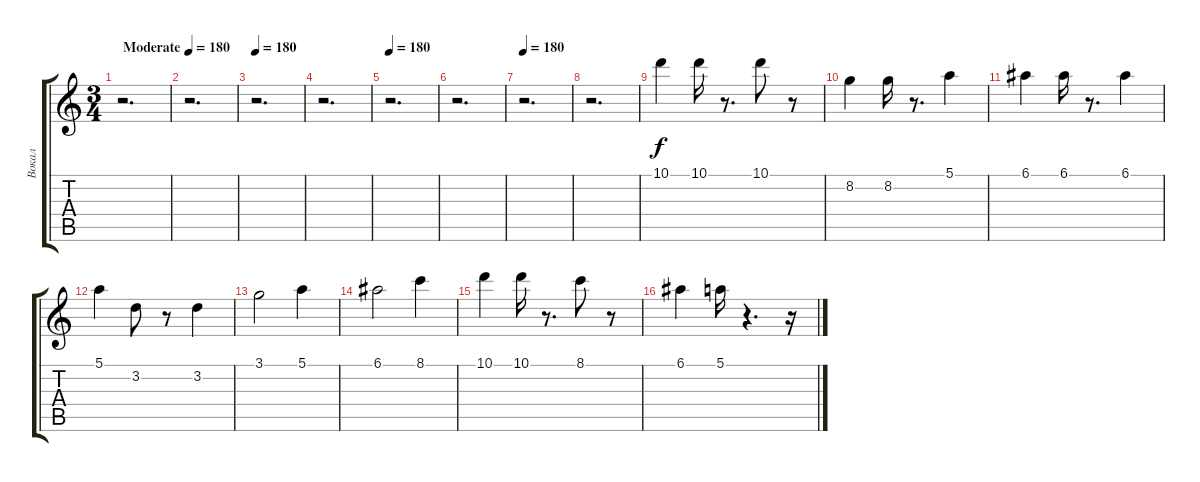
\track ("Вокал" "Вокал") {instrument distortionguitar}
\staff {score tabs}
\tuning (E4 B3 G3 D3 A2 E2) {hide}
\ts (3 4)
\tempo (180 "Moderate")
\clef g2
\ks c
r.2{d dy f instrument distortionguitar} |
r.2{d} |
\tempo 180
r.2{d} |
r.2{d} |
\tempo 180
r.2{d} |
r.2{d} |
\tempo 180
r.2{d} |
r.2{d} |
10.1.4 10.1.16 r.8{d} 10.1.8 r.8 |
8.2.4 8.2.16 r.8{d} 5.1.4 |
6.1.4 6.1.16 r.8{d} 6.1.4 |
5.1.4 3.2.8 r.8 3.2.4 |
3.1.2 5.1.4 |
6.1.2 8.1.4 |
10.1.4 10.1.16 r.8{d} 8.1.8 r.8 |
6.1.4 5.1.16 r.4{d} r.16
